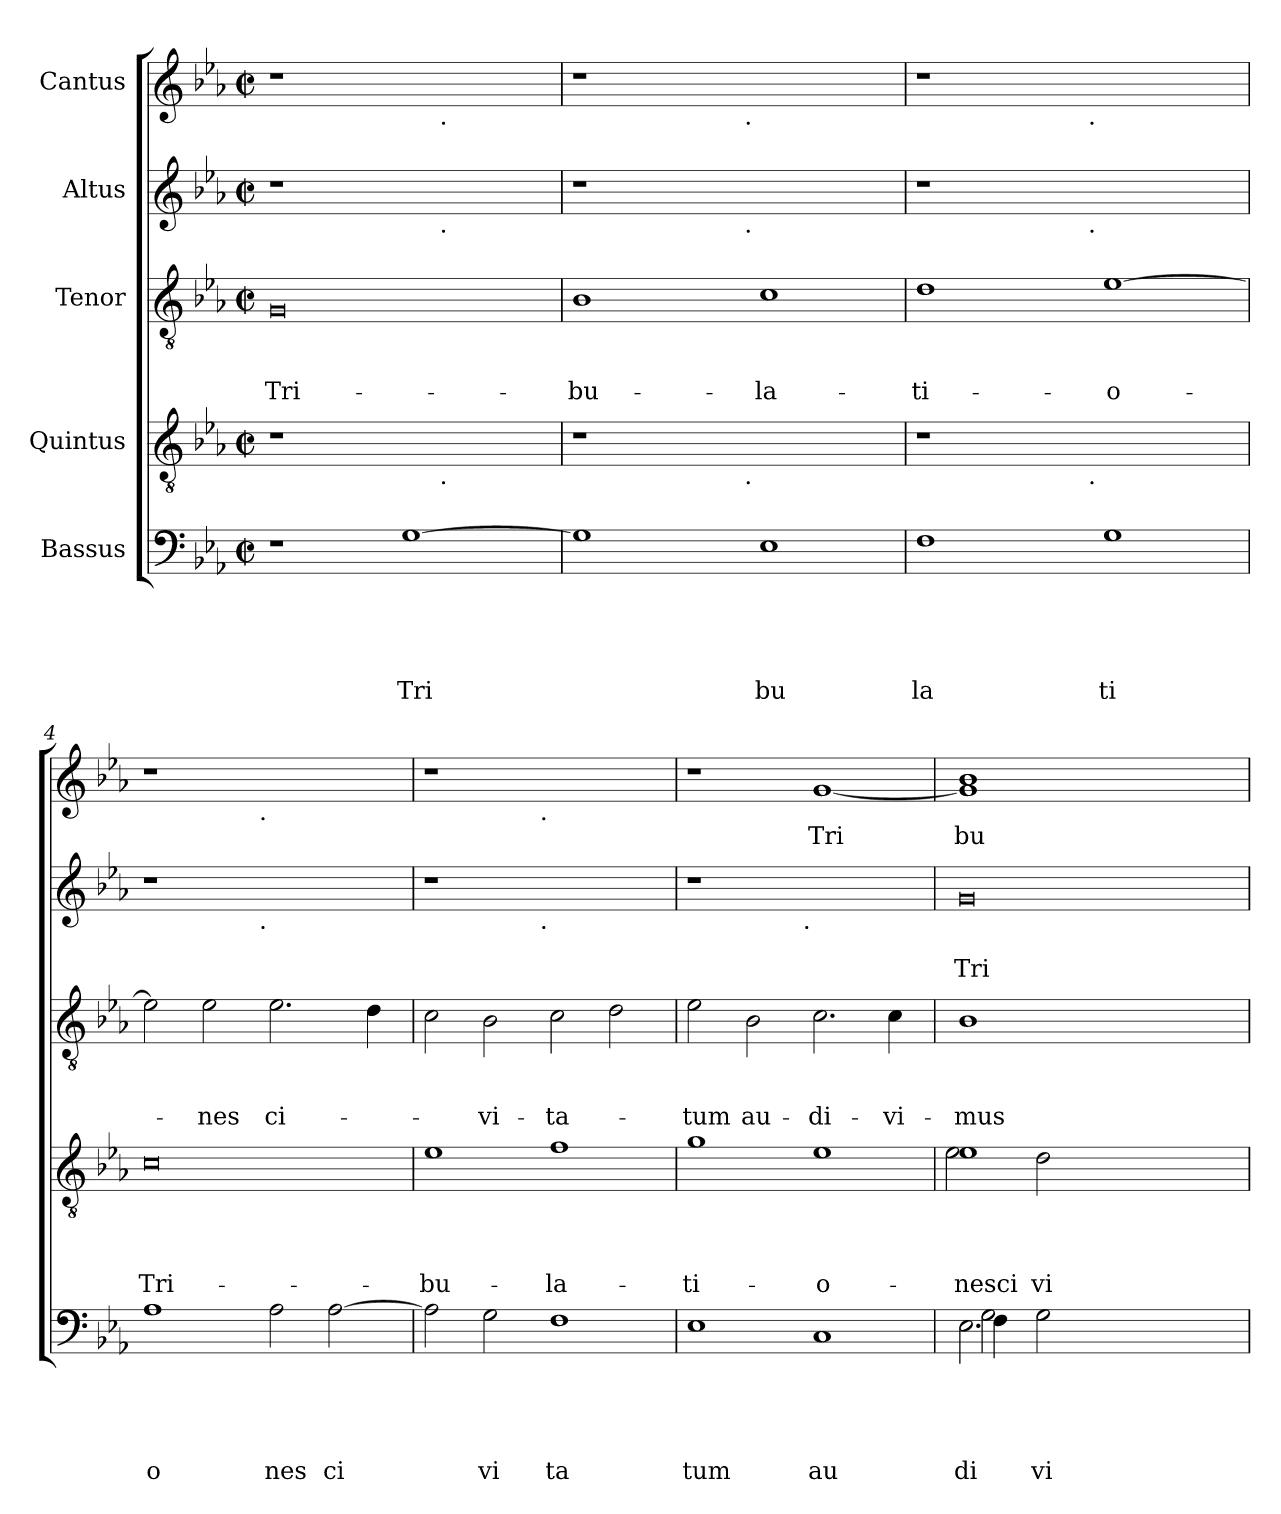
**kern	**text	**text	**text	**text	**text	**kern	**text	**text	**text	**text	**kern	**text	**text	**text	**kern	**text	**text	**kern	**text
*part5	*part5	*part5	*part5	*part5	*part5	*part4	*part4	*part4	*part4	*part4	*part3	*part3	*part3	*part3	*part2	*part2	*part2	*part1	*part1
*staff5	*staff5	*staff5	*staff5	*staff5	*staff5	*staff4	*staff4	*staff4	*staff4	*staff4	*staff3	*staff3	*staff3	*staff3	*staff2	*staff2	*staff2	*staff1	*staff1
*I"Bassus	*	*	*	*	*	*I"Quintus	*	*	*	*	*I"Tenor	*	*	*	*I"Altus	*	*	*I"Cantus	*
*clefF4	*	*	*	*	*	*clefGv2	*	*	*	*	*clefGv2	*	*	*	*clefG2	*	*	*clefG2	*
*k[b-e-a-]	*	*	*	*	*	*k[b-e-a-]	*	*	*	*	*k[b-e-a-]	*	*	*	*k[b-e-a-]	*	*	*k[b-e-a-]	*
*E-:	*	*	*	*	*	*E-:	*	*	*	*	*E-:	*	*	*	*E-:	*	*	*E-:	*
*M2/2	*	*	*	*	*	*M2/2	*	*	*	*	*M2/2	*	*	*	*M2/2	*	*	*M2/2	*
*met(c|)	*	*	*	*	*	*met(c|)	*	*	*	*	*met(c|)	*	*	*	*met(c|)	*	*	*met(c|)	*
=1	=1	=1	=1	=1	=1	=1	=1	=1	=1	=1	=1	=1	=1	=1	=1	=1	=1	=1	=1
!	!	!	!	!	!	!	!	!	!	!	!	!	!	!LO:LY:b	!	!	!	!	!
1r	.	.	.	.	.	1r	.	.	.	.	0G	.	.	Tri-	1r	.	.	1r	.
!	!	!	!	!	!LO:LY:b	!	!	!	!	!	!	!	!	!	!	!	!	!	!
[>1G	.	.	.	.	Tri	8ryy	.	.	.	.	.	.	.	.	8ryy	.	.	8ryy	.
!	!	!	!	!	!	!	!	!	!	!	!	!	!	!	!	!	!	!LO:TX:b:t=.	!
!	!	!	!	!	!	!	!	!	!	!	!	!	!	!	!LO:TX:b:t=.	!	!	!	!
!	!	!	!	!	!	!LO:TX:b:t=.	!	!	!	!	!	!	!	!	!	!	!	!	!
.	.	.	.	.	.	2..ryy	.	.	.	.	.	.	.	.	2..ryy	.	.	2..ryy	.
=2	=2	=2	=2	=2	=2	=2	=2	=2	=2	=2	=2	=2	=2	=2	=2	=2	=2	=2	=2
!	!	!	!	!	!	!	!	!	!	!	!	!	!	!LO:LY:b	!	!	!	!	!
*	*	*	*	*	*	*^	*	*	*	*	*	*	*	*	*^	*	*	*^	*
1G]	.	.	.	.	.	1r	2ryy	.	.	.	.	1B-	.	.	-bu-	1r	2ryy	.	.	1r	2ryy	.
.	.	.	.	.	.	.	4...ryy	.	.	.	.	.	.	.	.	.	4...ryy	.	.	.	4...ryy	.
!	!	!	!	!	!	!	!	!	!	!	!	!	!	!	!	!	!	!	!	!	!LO:TX:b:t=.	!
!	!	!	!	!	!	!	!	!	!	!	!	!	!	!	!	!	!LO:TX:b:t=.	!	!	!	!	!
!	!	!	!	!	!	!	!LO:TX:b:t=.	!	!	!	!	!	!	!	!	!	!	!	!	!	!	!
.	.	.	.	.	.	.	1ryy	.	.	.	.	.	.	.	.	.	1ryy	.	.	.	1ryy	.
!	!	!	!	!	!LO:LY:b	!	!	!	!	!	!	!	!	!	!LO:LY:b	!	!	!	!	!	!	!
1E-	.	.	.	.	bu	1ryy	.	.	.	.	.	1c	.	.	-la-	1ryy	.	.	.	1ryy	.	.
.	.	.	.	.	.	.	32ryy	.	.	.	.	.	.	.	.	.	32ryy	.	.	.	32ryy	.
=3	=3	=3	=3	=3	=3	=3	=3	=3	=3	=3	=3	=3	=3	=3	=3	=3	=3	=3	=3	=3	=3	=3
!	!	!	!	!	!LO:LY:b	!	!	!	!	!	!	!	!	!	!LO:LY:b	!	!	!	!	!	!	!
1F	.	.	.	.	la	1r	2ryy	.	.	.	.	1d	.	.	-ti-	1r	2ryy	.	.	1r	2ryy	.
.	.	.	.	.	.	.	4...ryy	.	.	.	.	.	.	.	.	.	4...ryy	.	.	.	4...ryy	.
!	!	!	!	!	!	!	!	!	!	!	!	!	!	!	!	!	!	!	!	!	!LO:TX:b:t=.	!
!	!	!	!	!	!	!	!	!	!	!	!	!	!	!	!	!	!LO:TX:b:t=.	!	!	!	!	!
!	!	!	!	!	!	!	!LO:TX:b:t=.	!	!	!	!	!	!	!	!	!	!	!	!	!	!	!
.	.	.	.	.	.	.	1ryy	.	.	.	.	.	.	.	.	.	1ryy	.	.	.	1ryy	.
!	!	!	!	!	!LO:LY:b	!	!	!	!	!	!	!	!	!	!LO:LY:b	!	!	!	!	!	!	!
1G	.	.	.	.	ti	1ryy	.	.	.	.	.	[>1e-	.	.	-o-	1ryy	.	.	.	1ryy	.	.
.	.	.	.	.	.	.	32ryy	.	.	.	.	.	.	.	.	.	32ryy	.	.	.	32ryy	.
=4	=4	=4	=4	=4	=4	=4	=4	=4	=4	=4	=4	=4	=4	=4	=4	=4	=4	=4	=4	=4	=4	=4
!	!	!	!	!	!LO:LY:b	!	!	!	!	!	!LO:LY:b	!	!	!	!	!	!	!	!	!	!	!
*	*	*	*	*	*	*v	*v	*	*	*	*	*	*	*	*	*	*	*	*	*	*	*
1A-	.	.	.	.	o	0c	.	.	.	Tri-	2e-\]	.	.	.	1r	2ryy	.	.	1r	2ryy	.
!	!	!	!	!	!	!	!	!	!	!	!	!	!	!LO:LY:b	!	!	!	!	!	!	!
.	.	.	.	.	.	.	.	.	.	.	2e-\	.	.	-nes	.	4...ryy	.	.	.	4...ryy	.
!	!	!	!	!	!	!	!	!	!	!	!	!	!	!	!	!	!	!	!	!LO:TX:b:t=.	!
!	!	!	!	!	!	!	!	!	!	!	!	!	!	!	!	!LO:TX:b:t=.	!	!	!	!	!
.	.	.	.	.	.	.	.	.	.	.	.	.	.	.	.	1ryy	.	.	.	1ryy	.
!	!	!	!	!	!LO:LY:b	!	!	!	!	!	!	!	!	!LO:LY:b	!	!	!	!	!	!	!
2A-\	.	.	.	.	nes	.	.	.	.	.	2.e-\	.	.	ci-	1ryy	.	.	.	1ryy	.	.
!	!	!	!	!	!LO:LY:b	!	!	!	!	!	!	!	!	!	!	!	!	!	!	!	!
[>2A-\	.	.	.	.	ci	.	.	.	.	.	.	.	.	.	.	.	.	.	.	.	.
.	.	.	.	.	.	.	.	.	.	.	4d\	.	.	.	.	.	.	.	.	.	.
.	.	.	.	.	.	.	.	.	.	.	.	.	.	.	.	32ryy	.	.	.	32ryy	.
=5	=5	=5	=5	=5	=5	=5	=5	=5	=5	=5	=5	=5	=5	=5	=5	=5	=5	=5	=5	=5	=5
!	!	!	!	!	!	!	!	!	!	!LO:LY:b	!	!	!	!	!	!	!	!	!	!	!
2A-\]	.	.	.	.	.	1e-	.	.	.	-bu-	2c\	.	.	.	1r	2ryy	.	.	1r	2ryy	.
!	!	!	!	!	!LO:LY:b	!	!	!	!	!	!	!	!	!LO:LY:b	!	!	!	!	!	!	!
2G\	.	.	.	.	vi	.	.	.	.	.	2B-\	.	.	-vi-	.	4...ryy	.	.	.	4...ryy	.
!	!	!	!	!	!	!	!	!	!	!	!	!	!	!	!	!	!	!	!	!LO:TX:b:t=.	!
!	!	!	!	!	!	!	!	!	!	!	!	!	!	!	!	!LO:TX:b:t=.	!	!	!	!	!
.	.	.	.	.	.	.	.	.	.	.	.	.	.	.	.	1ryy	.	.	.	1ryy	.
!	!	!	!	!	!LO:LY:b	!	!	!	!	!LO:LY:b	!	!	!	!LO:LY:b	!	!	!	!	!	!	!
1F	.	.	.	.	ta	1f	.	.	.	-la-	2c\	.	.	-ta-	1ryy	.	.	.	1ryy	.	.
.	.	.	.	.	.	.	.	.	.	.	2d\	.	.	.	.	.	.	.	.	.	.
.	.	.	.	.	.	.	.	.	.	.	.	.	.	.	.	32ryy	.	.	.	32ryy	.
=6	=6	=6	=6	=6	=6	=6	=6	=6	=6	=6	=6	=6	=6	=6	=6	=6	=6	=6	=6	=6	=6
!	!	!	!	!	!LO:LY:b	!	!	!	!	!LO:LY:b	!	!	!	!LO:LY:b	!	!	!	!	!	!	!
*	*	*	*	*	*	*	*	*	*	*	*	*	*	*	*	*	*	*	*v	*v	*
1E-	.	.	.	.	tum	1g	.	.	.	-ti-	2e-\	.	.	-tum	1r	2ryy	.	.	1r	.
!	!	!	!	!	!	!	!	!	!	!	!	!	!	!LO:LY:b	!	!	!	!	!	!
.	.	.	.	.	.	.	.	.	.	.	2B-\	.	.	au-	.	4...ryy	.	.	.	.
!	!	!	!	!	!	!	!	!	!	!	!	!	!	!	!	!LO:TX:b:t=.	!	!	!	!
.	.	.	.	.	.	.	.	.	.	.	.	.	.	.	.	1ryy	.	.	.	.
!	!	!	!	!	!LO:LY:b	!	!	!	!	!LO:LY:b	!	!	!	!LO:LY:b	!	!	!	!	!	!LO:LY:b
1C	.	.	.	.	au	1e-	.	.	.	-o-	2.c\	.	.	-di-	1ryy	.	.	.	[<1g	Tri
!	!	!	!	!	!	!	!	!	!	!	!	!	!	!LO:LY:b	!	!	!	!	!	!
.	.	.	.	.	.	.	.	.	.	.	4c\	.	.	-vi-	.	.	.	.	.	.
.	.	.	.	.	.	.	.	.	.	.	.	.	.	.	.	32ryy	.	.	.	.
!!LO:LB:g=z
=7	=7	=7	=7	=7	=7	=7	=7	=7	=7	=7	=7	=7	=7	=7	=7	=7	=7	=7	=7	=7
*^	*	*	*	*	*	*	*	*	*	*	*	*	*	*	*	*	*	*	*	*
*	*^	*	*	*	*	*	*	*	*	*	*	*	*	*	*	*	*	*	*	*	*
!	!	!	!	!	!	!	!LO:LY:b	!	!	!	!	!LO:LY:b	!	!	!	!LO:LY:b	!	!	!	!LO:LY:b	!	!LO:LY:b
*	*	*	*	*	*	*	*	*^	*	*	*	*	*	*	*	*	*v	*v	*	*	*	*
2.E-\	2G\	4F\	.	.	.	.	di	1e-	2e-\	.	.	.	-nesci	1B-	.	.	-mus	0g	.	Tri	1g] 1b-	bu-
.	.	4ryy	.	.	.	.	.	.	.	.	.	.	.	.	.	.	.	.	.	.	.	.
!	!	!	!	!	!	!	!LO:LY:b	!	!	!	!	!	!LO:LY:b	!	!	!	!	!	!	!	!	!
.	1ryy	2G\	.	.	.	.	vi	.	2d\	.	.	.	vi	.	.	.	.	.	.	.	.	.
1ryy	.	.	.	.	.	.	.	.	.	.	.	.	.	.	.	.	.	.	.	.	.	.
.	.	1ryy	.	.	.	.	.	1ryy	1ryy	.	.	.	.	1ryy	.	.	.	.	.	.	1ryy	.
.	2ryy	.	.	.	.	.	.	.	.	.	.	.	.	.	.	.	.	.	.	.	.	.
4ryy	.	.	.	.	.	.	.	.	.	.	.	.	.	.	.	.	.	.	.	.	.	.
*v	*v	*v	*	*	*	*	*	*	*	*	*	*	*	*	*	*	*	*	*	*	*	*
*	*	*	*	*	*	*v	*v	*	*	*	*	*	*	*	*	*	*	*	*	*
=	=	=	=	=	=	=	=	=	=	=	=	=	=	=	=	=	=	=	=
*-	*-	*-	*-	*-	*-	*-	*-	*-	*-	*-	*-	*-	*-	*-	*-	*-	*-	*-	*-
